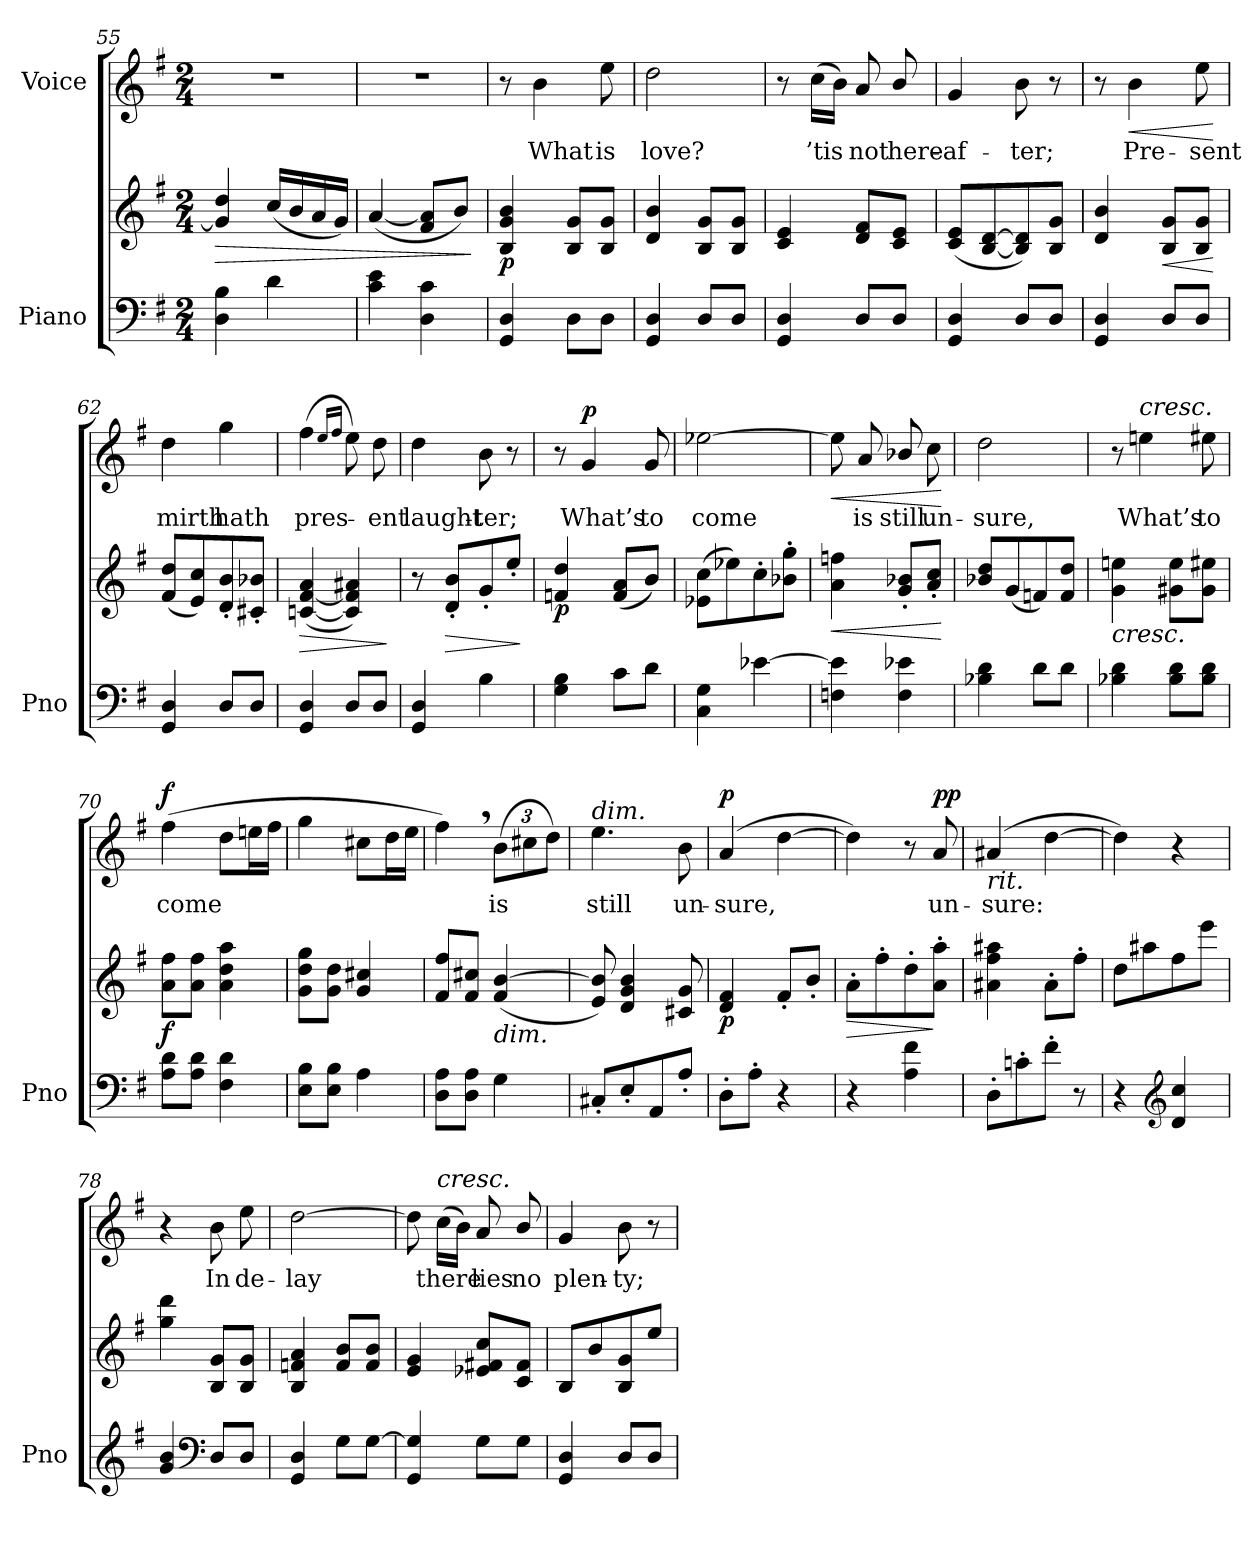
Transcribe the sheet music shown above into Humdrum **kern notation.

**kern	**kern	**dynam	**kern	**text	**dynam
*part2	*part2	*part2	*part1	*part1	*part1
*staff3	*staff2	*staff2/3	*staff1	*staff1	*staff1
*I"Piano	*	*	*I"Voice	*	*
*I'Pno	*	*	*	*	*
*clefF4	*clefG2	*	*clefG2	*	*
*k[f#]	*k[f#]	*	*k[f#]	*	*
*M2/4	*M2/4	*	*M2/4	*	*
=55	=55	=55	=55	=55	=55
!	!	!LO:HP:b	!	!	!
4D\ 4B\	4g/] 4dd/	>	2r	.	.
4d\	(16cc/LL	.	.	.	.
.	16b/	.	.	.	.
.	16a/	.	.	.	.
.	16g/JJ)	.	.	.	.
=56	=56	=56	=56	=56	=56
4c\ 4e\	([>4a/	.	2r	.	.
4D\ 4c\	8f#/ 8a/]L	.	.	.	.
.	8b/J)	.	.	.	.
.	.	]	.	.	.
=57	=57	=57	=57	=57	=57
!	!	!LO:DY:b	!	!	!
4GG/ 4D/	4B/ 4g/ 4b/	p	8r	.	.
!	!	!	!	!LO:LY:b	!LO:DY:a
!	!	!	!	!	!LO:DY:n=1:a
.	.	.	4b\	What	p other-dynamics
8D\L	8B/ 8g/L	.	.	.	.
!	!	!	!	!LO:LY:b	!
8D\J	8B/ 8g/J	.	8ee\	is	.
!!LO:PB:g=z
=58	=58	=58	=58	=58	=58
!	!	!	!	!LO:LY:b	!
4GG/ 4D/	4d/ 4b/	.	2dd\	love?	.
8D/L	8B/ 8g/L	.	.	.	.
8D/J	8B/ 8g/J	.	.	.	.
=59	=59	=59	=59	=59	=59
4GG/ 4D/	4c/ 4e/	.	8r	.	.
!	!	!	!	!LO:LY:b	!
.	.	.	(16cc\LL	’tis	.
.	.	.	16b\JJ)	.	.
!	!	!	!	!LO:LY:b	!
8D/L	8d/ 8f#/L	.	8a/	not	.
!	!	!	!	!LO:LY:b	!
8D/J	8c/ 8e/J	.	8b/	here-	.
=60	=60	=60	=60	=60	=60
!	!	!	!	!LO:LY:b	!
4GG/ 4D/	(8c/ 8e/L	.	4g/	-af-	.
.	[8B/ [8d/	.	.	.	.
!	!	!	!	!LO:LY:b	!
8D/L	8B/] 8d/])	.	8b\	-ter;	.
8D/J	8B/ 8g/J	.	8r	.	.
=61	=61	=61	=61	=61	=61
4GG/ 4D/	4d/ 4b/	.	8r	.	.
!	!	!	!	!LO:LY:b	!LO:HP:b
.	.	.	4b\	Pre-	<
!	!	!LO:HP:b	!	!	!
8D/L	8B/ 8g/L	<	.	.	.
!	!	!	!	!LO:LY:b	!
8D/J	8B/ 8g/J	.	8ee\	-sent	.
.	.	[	.	.	[
=62	=62	=62	=62	=62	=62
!	!	!	!	!LO:LY:b	!
4GG/ 4D/	(8f#/ 8dd/L	.	4dd\	mirth	.
.	8e/ 8cc/)	.	.	.	.
!	!	!	!	!LO:LY:b	!
8D/L	8d/' 8b/'	.	4gg\	hath	.
8D/J	8c#X/' 8b-X/'J	.	.	.	.
!!LO:PB:g=z
=63	=63	=63	=63	=63	=63
!	!	!LO:HP:b	!	!LO:LY:b	!
4GG/ 4D/	(>[4cn/ [<4f#/ 4a/	>	(4ff#\	pres-	.
.	.	.	16qee/LL	.	.
.	.	.	16qff#/JJ	.	.
8D/L	4c/] 4f#/] 4a#X/)	.	8ee\)	.	.
!	!	!	!	!LO:LY:b	!
8D/J	.	.	8dd\	-ent	.
.	.	]	.	.	.
=64	=64	=64	=64	=64	=64
!	!	!	!	!LO:LY:b	!
4GG/ 4D/	8r	.	4dd\	laught-	.
!	!	!LO:HP:b	!	!	!
.	8d/' 8b/'L	>	.	.	.
!	!	!	!	!LO:LY:b	!
4B\	8g'/	.	8b\	-ter;	.
.	8ee'/J	.	8r	.	.
.	.	]	.	.	.
=65	=65	=65	=65	=65	=65
!	!	!LO:DY:b	!	!	!
4G\ 4B\	4fn/ 4dd/	p	8r	.	.
!	!	!	!	!LO:LY:b	!LO:DY:a
.	.	.	4g/	What’s	p
8c\L	(8f/ 8a/L	.	.	.	.
!	!	!	!	!LO:LY:b	!
8d\J	8b/J)	.	8g/	to	.
=66	=66	=66	=66	=66	=66
!	!	!	!	!LO:LY:b	!
4C\ 4G\	(8e-X\ 8cc\L	.	[2ee-X\	come	.
.	8ee-X\)	.	.	.	.
[4e-X\	8cc'\	.	.	.	.
.	8b-X\' 8gg\'J	.	.	.	.
=67	=67	=67	=67	=67	=67
!	!	!LO:HP:b	!	!	!LO:HP:b
4Fn\ 4e-\]	4a\ 4ffn\	<	8ee-\]	.	<
!	!	!	!	!LO:LY:b	!
.	.	.	8a/	is	.
!	!	!	!	!LO:LY:b	!
4F\ 4e-X\	8g/' 8b-X/'L	.	8b-X/	still	.
!	!	!	!	!LO:LY:b	!
.	8a/' 8cc/'J	.	8cc\	un-	.
.	.	[	.	.	[
!!LO:LB:g=z
=68	=68	=68	=68	=68	=68
!	!	!	!	!LO:LY:b	!
4B-X\ 4d\	8b-X/ 8dd/L	.	2dd\	-sure,	.
.	(8g/	.	.	.	.
8d\L	8fn/)	.	.	.	.
8d\J	8f/ 8dd/J	.	.	.	.
=69	=69	=69	=69	=69	=69
!	!LO:TX:b:i:t=cresc.	!	!	!	!
4B-X\ 4d\	4g\ 4een\	.	8r	.	.
!	!	!	!LO:TX:a:i:t=cresc.	!	!
!	!	!	!	!LO:LY:b	!
.	.	.	4een\	What’s	.
8B-\ 8d\L	8g#X\ 8ee\L	.	.	.	.
!	!	!	!	!LO:LY:b	!
8B-\ 8d\J	8g#\ 8ee#X\J	.	8ee#X\	to	.
=70	=70	=70	=70	=70	=70
!	!	!LO:DY:b	!	!LO:LY:b	!LO:DY:a
8A\ 8d\L	8a\ 8ff#\L	f	(4ff#\	come	f
8A\ 8d\J	8a\ 8ff#\J	.	.	.	.
4F#\ 4d\	4a\ 4dd\ 4aa\	.	8dd\L	.	.
.	.	.	16een\L	.	.
.	.	.	16ff#\JJ	.	.
=71	=71	=71	=71	=71	=71
8E\ 8B\L	8g\ 8dd\ 8gg\L	.	4gg\	.	.
8E\ 8B\J	8g\ 8dd\J	.	.	.	.
4A\	4g/ 4cc#X/	.	8cc#X\L	.	.
.	.	.	16dd\L	.	.
.	.	.	16ee\JJ	.	.
=72	=72	=72	=72	=72	=72
8D\ 8A\L	8f#/ 8ff#/L	.	4ff#,\)	.	.
8D\ 8A\J	8f#/ 8cc#X/J	.	.	.	.
*	*	*	*Xbrackettup	*	*
!	!LO:TX:b:i:t=dim.	!	!	!	!
!	!	!	!	!LO:LY:b	!
4G\	(<4f#/ [4b/	.	(12b\L	is	.
.	.	.	12cc#X\	.	.
.	.	.	12dd\J)	.	.
=73	=73	=73	=73	=73	=73
!	!	!	!LO:TX:a:i:t=dim.	!	!
!	!	!	!	!LO:LY:b	!
8C#X'/L	8e/ 8b/])	.	4.ee\	still	.
8E'/	4d/ 4g/ 4b/	.	.	.	.
8AA/	.	.	.	.	.
!	!	!	!	!LO:LY:b	!
8A'/J	8c#X/ 8g/	.	8b\	un-	.
!!LO:LB:g=z
=74	=74	=74	=74	=74	=74
!	!	!LO:DY:b	!	!LO:LY:b	!LO:DY:a
8D'\L	4d/ 4f#/	p	(4a/	-sure,	p
8A'\J	.	.	.	.	.
4r	8f#'/L	.	[4dd\	.	.
.	8b'/J	.	.	.	.
=75	=75	=75	=75	=75	=75
!	!	!LO:HP:b	!	!	!
4r	8a'\L	>	4dd\])	.	.
.	8ff#'\	.	.	.	.
4A\ 4f#\	8dd'\	.	8r	.	.
!	!	!	!	!LO:LY:b	!LO:DY:a
.	8a\' 8aa\'J	]	8a/	un-	pp
=76	=76	=76	=76	=76	=76
!	!	!	!LO:TX:b:i:t=rit.	!	!
!	!	!LO:DY:b	!	!LO:LY:b	!
!	!	!LO:DY:n=1:b	!	!	!
8D'\L	4a#X\ 4ff#\ 4aa#X\	pp other-dynamics	(4a#X/	-sure:	.
8cn'\	.	.	.	.	.
8f#'\J	8a#'\L	.	[4dd\	.	.
8r	8ff#'\J	.	.	.	.
=77	=77	=77	=77	=77	=77
4r	8dd\L	.	4dd\])	.	.
.	8aa#X\	.	.	.	.
*clefG2	*	*	*	*	*
4d/ 4cc/	8ff#\	.	4r	.	.
.	8eee\J	.	.	.	.
=78	=78	=78	=78	=78	=78
4g/ 4b/	4gg\ 4ddd\	.	4r	.	.
*clefF4	*	*	*	*	*
!	!	!LO:DY:b	!	!LO:LY:b	!
!	!	!LO:DY:n=1:b	!	!	!LO:DY:a
!	!	!	!	!	!LO:DY:n=1:a
8D/L	8B/ 8g/L	p other-dynamics	8b\	In	p other-dynamics
!	!	!	!	!LO:LY:b	!
8D/J	8B/ 8g/J	.	8ee\	de-	.
=79	=79	=79	=79	=79	=79
!	!	!	!	!LO:LY:b	!
4GG/ 4D/	4B/ 4fn/ 4a/	.	[2dd\	-lay	.
8G\L	8f/ 8b/L	.	.	.	.
[8G\J	8f/ 8b/J	.	.	.	.
!!LO:LB:g=z
=80	=80	=80	=80	=80	=80
4GG/ 4G/]	4e/ 4g/	.	8dd\]	.	.
!	!	!	!LO:TX:a:i:t=cresc.	!	!
!	!	!	!	!LO:LY:b	!
.	.	.	(16cc\LL	there	.
.	.	.	16b\JJ)	.	.
!	!	!	!	!LO:LY:b	!
8G\L	8e-X/ 8f#X/ 8cc/L	.	8a/	lies	.
!	!	!	!	!LO:LY:b	!
8G\J	8c/ 8f#/J	.	8b/	no	.
=81	=81	=81	=81	=81	=81
!	!	!	!	!LO:LY:b	!
4GG/ 4D/	8B/L	.	4g/	plen-	.
.	8b/	.	.	.	.
!	!	!	!	!LO:LY:b	!
8D/L	8B/ 8g/	.	8b\	-ty;	.
8D/J	8ee/J	.	8r	.	.
=	=	=	=	=	=
*-	*-	*-	*-	*-	*-
